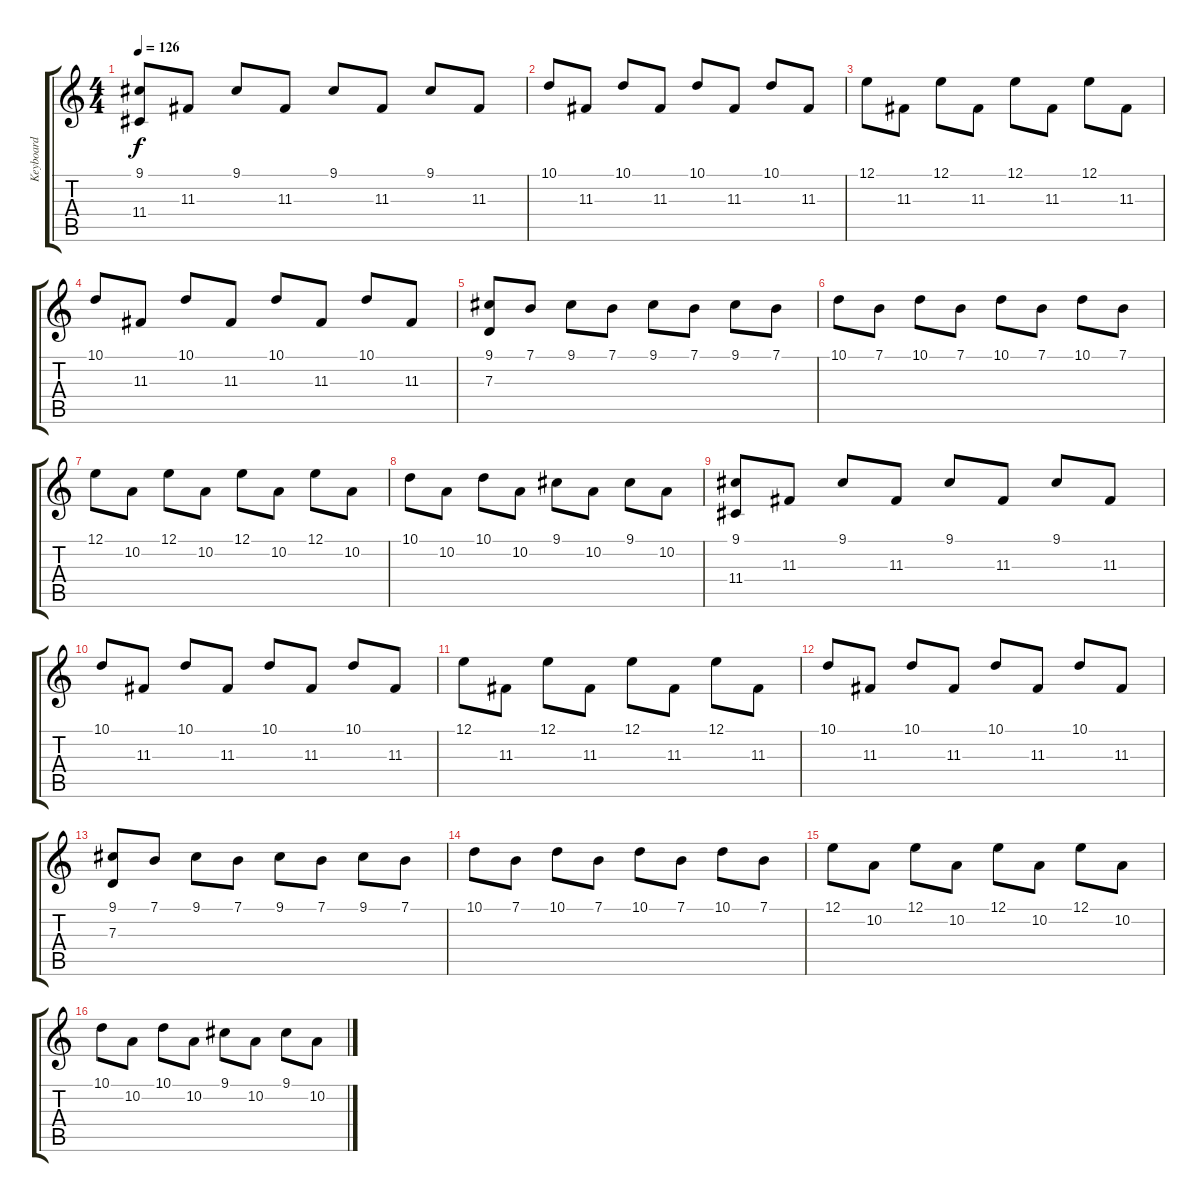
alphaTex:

\track ("Keyboard" "Keyboard") {instrument stringensemble2}
\staff {score tabs}
\tuning (E4 B3 G3 D3 A2 E2) {hide}
\ts (4 4)
\tempo 126
\clef g2
\ks c
(9.1 11.4).8{dy f} 11.3.8 9.1.8 11.3.8 9.1.8 11.3.8 9.1.8 11.3.8 |
10.1.8 11.3.8 10.1.8 11.3.8 10.1.8 11.3.8 10.1.8 11.3.8 |
12.1.8 11.3.8 12.1.8 11.3.8 12.1.8 11.3.8 12.1.8 11.3.8 |
10.1.8 11.3.8 10.1.8 11.3.8 10.1.8 11.3.8 10.1.8 11.3.8 |
(9.1 7.3).8 7.1.8 9.1.8 7.1.8 9.1.8 7.1.8 9.1.8 7.1.8 |
10.1.8 7.1.8 10.1.8 7.1.8 10.1.8 7.1.8 10.1.8 7.1.8 |
12.1.8 10.2.8 12.1.8 10.2.8 12.1.8 10.2.8 12.1.8 10.2.8 |
10.1.8 10.2.8 10.1.8 10.2.8 9.1.8 10.2.8 9.1.8 10.2.8 |
(9.1 11.4).8 11.3.8 9.1.8 11.3.8 9.1.8 11.3.8 9.1.8 11.3.8 |
10.1.8 11.3.8 10.1.8 11.3.8 10.1.8 11.3.8 10.1.8 11.3.8 |
12.1.8 11.3.8 12.1.8 11.3.8 12.1.8 11.3.8 12.1.8 11.3.8 |
10.1.8 11.3.8 10.1.8 11.3.8 10.1.8 11.3.8 10.1.8 11.3.8 |
(9.1 7.3).8 7.1.8 9.1.8 7.1.8 9.1.8 7.1.8 9.1.8 7.1.8 |
10.1.8 7.1.8 10.1.8 7.1.8 10.1.8 7.1.8 10.1.8 7.1.8 |
12.1.8 10.2.8 12.1.8 10.2.8 12.1.8 10.2.8 12.1.8 10.2.8 |
10.1.8 10.2.8 10.1.8 10.2.8 9.1.8 10.2.8 9.1.8 10.2.8
